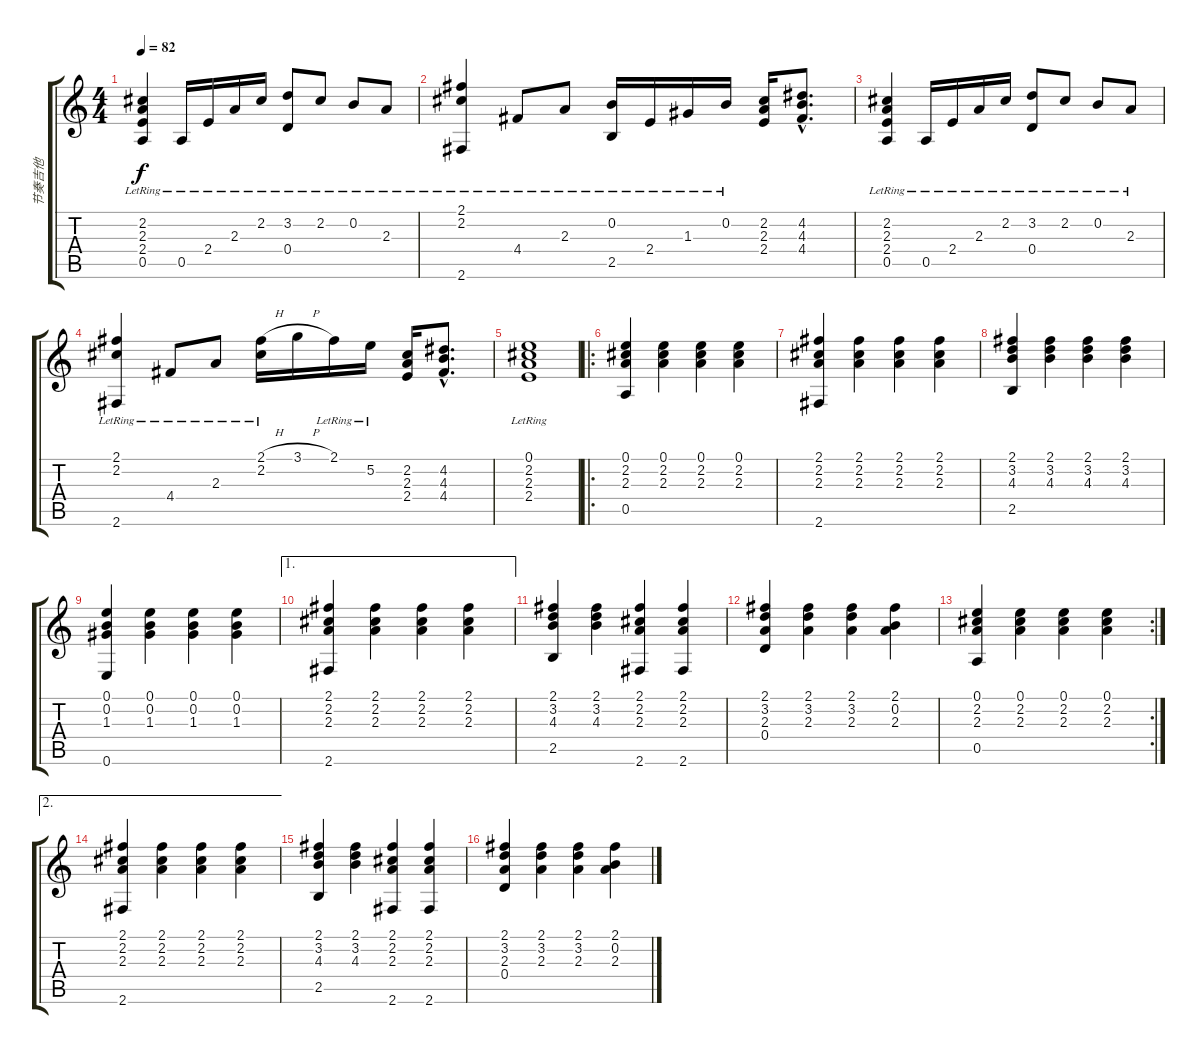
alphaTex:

\track ("节奏吉他" "节奏吉他") {instrument acousticguitarsteel}
\staff {score tabs}
\tuning (E4 B3 G3 D3 A2 E2) {hide}
\ts (4 4)
\tempo 82
\clef g2
\ks c
(2.2{lr} 2.3{lr} 2.4{lr} 0.5{lr}).4{dy f instrument acousticguitarsteel} 0.5{lr}.16 2.4{lr}.16 2.3{lr}.16 2.2{lr}.16 (3.2{lr} 0.4{lr}).8 2.2{lr}.8 0.2{lr}.8 2.3{lr}.8 |
(2.1{lr} 2.2{lr} 2.6{lr}).4 4.4{lr}.8 2.3{lr}.8 (0.2{lr} 2.5{lr}).16 2.4{lr}.16 1.3{lr}.16 0.2{lr}.16 (2.2 2.3 2.4).16 (4.2{hac} 4.3{hac} 4.4{hac}).8{d} |
(2.2{lr} 2.3{lr} 2.4{lr} 0.5{lr}).4 0.5{lr}.16 2.4{lr}.16 2.3{lr}.16 2.2{lr}.16 (3.2{lr} 0.4{lr}).8 2.2{lr}.8 0.2{lr}.8 2.3{lr}.8 |
(2.1{lr} 2.2{lr} 2.6{lr}).4 4.4{lr}.8 2.3{lr}.8 (2.1{h} 2.2{lr}).16 3.1{h}.16 2.1{lr}.16 5.2{lr}.16 (2.2 2.3 2.4).16 (4.2{hac} 4.3{hac} 4.4{hac}).8{d} |
(0.1{lr} 2.2{lr} 2.3{lr} 2.4{lr}).1 |
\ro
(0.1 2.2 2.3 0.5).4 (0.1 2.2 2.3).4 (0.1 2.2 2.3).4 (0.1 2.2 2.3).4 |
(2.1 2.2 2.3 2.6).4 (2.1 2.2 2.3).4 (2.1 2.2 2.3).4 (2.1 2.2 2.3).4 |
(2.1 3.2 4.3 2.5).4 (2.1 3.2 4.3).4 (2.1 3.2 4.3).4 (2.1 3.2 4.3).4 |
(0.1 0.2 1.3 0.6).4 (0.1 0.2 1.3).4 (0.1 0.2 1.3).4 (0.1 0.2 1.3).4 |
\ae 1
(2.1 2.2 2.3 2.6).4 (2.1 2.2 2.3).4 (2.1 2.2 2.3).4 (2.1 2.2 2.3).4 |
(2.1 3.2 4.3 2.5).4 (2.1 3.2 4.3).4 (2.1 2.2 2.3 2.6).4 (2.1 2.2 2.3 2.6).4 |
(2.1 3.2 2.3 0.4).4 (2.1 3.2 2.3).4 (2.1 3.2 2.3).4 (2.1 0.2 2.3).4 |
\rc 2
(0.1 2.2 2.3 0.5).4 (0.1 2.2 2.3).4 (0.1 2.2 2.3).4 (0.1 2.2 2.3).4 |
\ae 2
(2.1 2.2 2.3 2.6).4 (2.1 2.2 2.3).4 (2.1 2.2 2.3).4 (2.1 2.2 2.3).4 |
(2.1 3.2 4.3 2.5).4 (2.1 3.2 4.3).4 (2.1 2.2 2.3 2.6).4 (2.1 2.2 2.3 2.6).4 |
(2.1 3.2 2.3 0.4).4 (2.1 3.2 2.3).4 (2.1 3.2 2.3).4 (2.1 0.2 2.3).4
